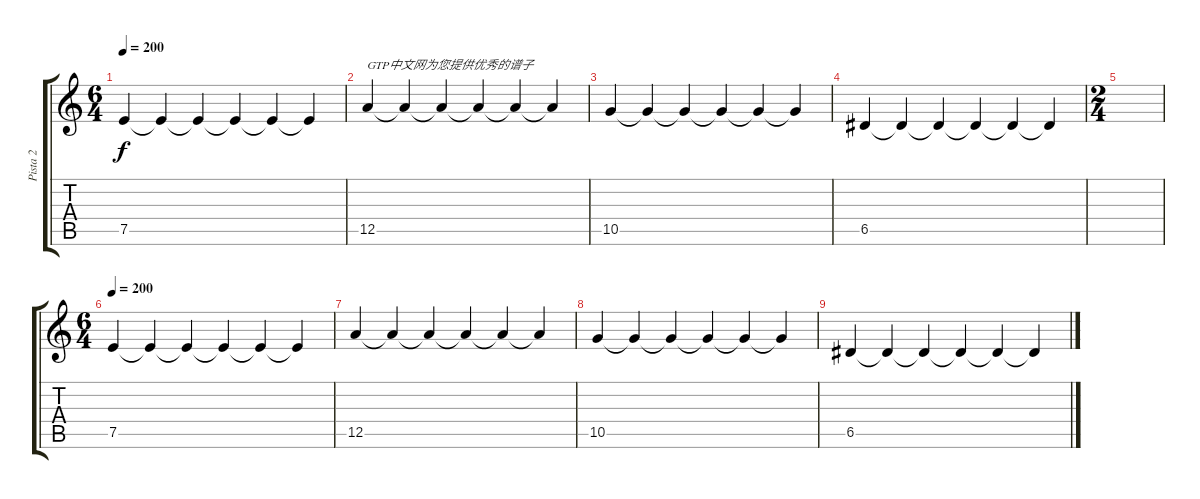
\track ("Pista 2" "Pista 2") {instrument distortionguitar}
\staff {score tabs}
\tuning (E4 B3 G3 D3 A2 E2) {hide}
\ts (6 4)
\tempo 200
\clef g2
\ks c
7.5.4{dy f instrument distortionguitar} 7.5{t}.4 7.5{t}.4 7.5{t}.4 7.5{t}.4 7.5{t}.4 |
12.5.4{txt "GTP中文网为您提供优秀的谱子"} 12.5{t}.4 12.5{t}.4 12.5{t}.4 12.5{t}.4 12.5{t}.4 |
10.5.4 10.5{t}.4 10.5{t}.4 10.5{t}.4 10.5{t}.4 10.5{t}.4 |
6.5.4 6.5{t}.4 6.5{t}.4 6.5{t}.4 6.5{t}.4 6.5{t}.4 |
\ts (2 4)
|
\ts (6 4)
\tempo 200
7.5.4 7.5{t}.4 7.5{t}.4 7.5{t}.4 7.5{t}.4 7.5{t}.4 |
12.5.4 12.5{t}.4 12.5{t}.4 12.5{t}.4 12.5{t}.4 12.5{t}.4 |
10.5.4 10.5{t}.4 10.5{t}.4 10.5{t}.4 10.5{t}.4 10.5{t}.4 |
6.5.4 6.5{t}.4 6.5{t}.4 6.5{t}.4 6.5{t}.4 6.5{t}.4
